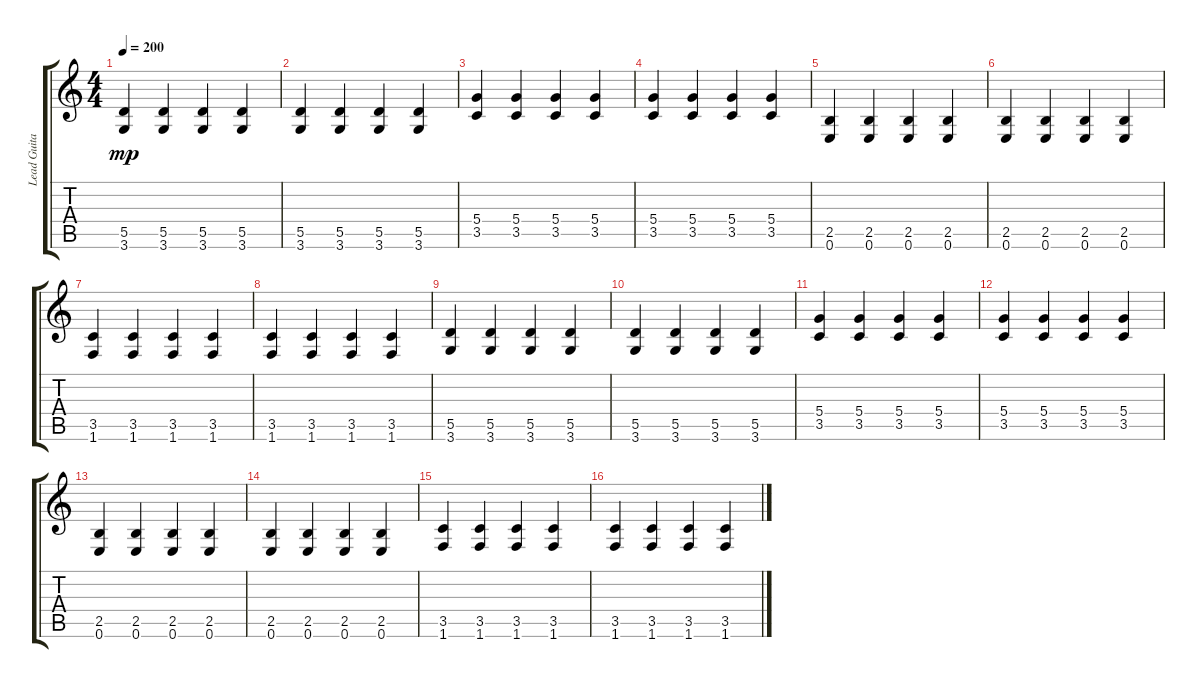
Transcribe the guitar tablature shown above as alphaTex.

\track ("Lead Guitar" "Lead Guita") {instrument distortionguitar}
\staff {score tabs}
\tuning (E4 B3 G3 D3 A2 E2) {hide}
\ts (4 4)
\tempo 200
\clef g2
\ks c
(5.5 3.6).4{dy mp} (5.5 3.6).4 (5.5 3.6).4 (5.5 3.6).4 |
(5.5 3.6).4 (5.5 3.6).4 (5.5 3.6).4 (5.5 3.6).4 |
(5.4 3.5).4 (5.4 3.5).4 (5.4 3.5).4 (5.4 3.5).4 |
(5.4 3.5).4 (5.4 3.5).4 (5.4 3.5).4 (5.4 3.5).4 |
(2.5 0.6).4 (2.5 0.6).4 (2.5 0.6).4 (2.5 0.6).4 |
(2.5 0.6).4 (2.5 0.6).4 (2.5 0.6).4 (2.5 0.6).4 |
(3.5 1.6).4 (3.5 1.6).4 (3.5 1.6).4 (3.5 1.6).4 |
(3.5 1.6).4 (3.5 1.6).4 (3.5 1.6).4 (3.5 1.6).4 |
(5.5 3.6).4 (5.5 3.6).4 (5.5 3.6).4 (5.5 3.6).4 |
(5.5 3.6).4 (5.5 3.6).4 (5.5 3.6).4 (5.5 3.6).4 |
(5.4 3.5).4 (5.4 3.5).4 (5.4 3.5).4 (5.4 3.5).4 |
(5.4 3.5).4 (5.4 3.5).4 (5.4 3.5).4 (5.4 3.5).4 |
(2.5 0.6).4 (2.5 0.6).4 (2.5 0.6).4 (2.5 0.6).4 |
(2.5 0.6).4 (2.5 0.6).4 (2.5 0.6).4 (2.5 0.6).4 |
(3.5 1.6).4 (3.5 1.6).4 (3.5 1.6).4 (3.5 1.6).4 |
(3.5 1.6).4 (3.5 1.6).4 (3.5 1.6).4 (3.5 1.6).4
